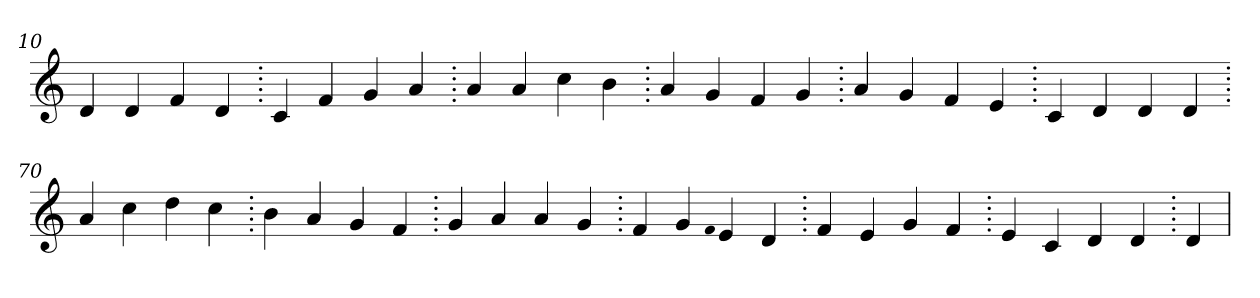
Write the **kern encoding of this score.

**kern
*part1
*staff1
*clefG2
=10.
4d
4d
4f
4d
=20.
4c
4f
4g
4a
=30.
4a
4a
4cc
4b
=40.
4a
4g
4f
4g
=50.
4a
4g
4f
4e
=60.
4c
4d
4d
4d
=70.
4a
4cc
4dd
4cc
=80.
4b
4a
4g
4f
=90.
4g
4a
4a
4g
=100.
4f
4g
qqf
4e
4d
=110.
4f
4e
4g
4f
=120.
4e
4c
4d
4d
=130.
4d
=
*-
